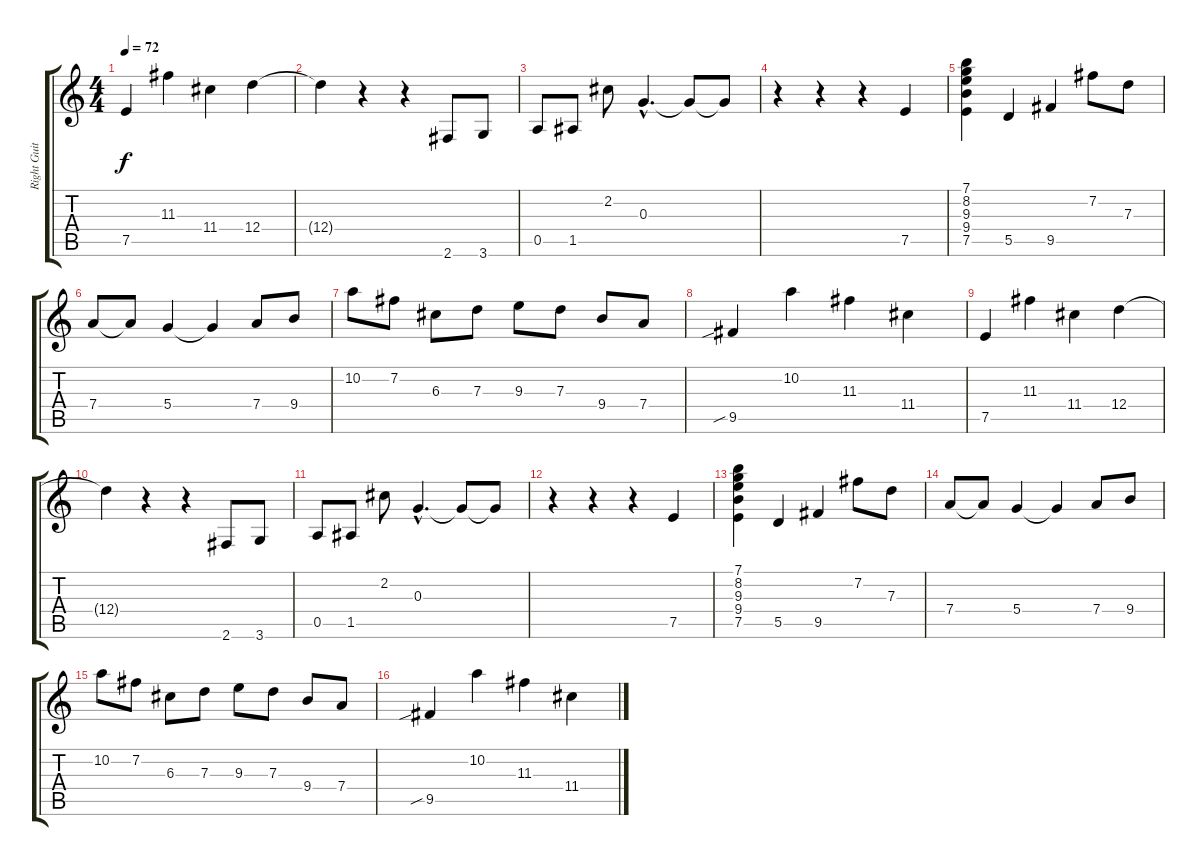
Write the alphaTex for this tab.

\track ("Right Guitar" "Right Guit") {instrument electricguitarclean}
\staff {score tabs}
\tuning (E4 B3 G3 D3 A2 E2) {hide}
\ts (4 4)
\tempo 72
\clef g2
\ks c
7.5.4{dy f} 11.3.4 11.4.4 12.4.4 |
12.4{t}.4 r.4 r.4 2.6.8 3.6.8 |
0.5.8 1.5.8 2.2.8 0.3{hac}.4{d} 0.3{t}.8 0.3{t}.8 |
r.4 r.4 r.4 7.5.4 |
(7.1 8.2 9.3 9.4 7.5).4 5.5.4 9.5.4 7.2.8 7.3.8 |
7.4.8 7.4{t}.8 5.4.4 5.4{t}.4 7.4.8 9.4.8 |
10.2.8 7.2.8 6.3.8 7.3.8 9.3.8 7.3.8 9.4.8 7.4.8 |
9.5{sib}.4 10.2.4 11.3.4 11.4.4 |
7.5.4 11.3.4 11.4.4 12.4.4 |
12.4{t}.4 r.4 r.4 2.6.8 3.6.8 |
0.5.8 1.5.8 2.2.8 0.3{hac}.4{d} 0.3{t}.8 0.3{t}.8 |
r.4 r.4 r.4 7.5.4 |
(7.1 8.2 9.3 9.4 7.5).4 5.5.4 9.5.4 7.2.8 7.3.8 |
7.4.8 7.4{t}.8 5.4.4 5.4{t}.4 7.4.8 9.4.8 |
10.2.8 7.2.8 6.3.8 7.3.8 9.3.8 7.3.8 9.4.8 7.4.8 |
9.5{sib}.4 10.2.4 11.3.4 11.4.4
